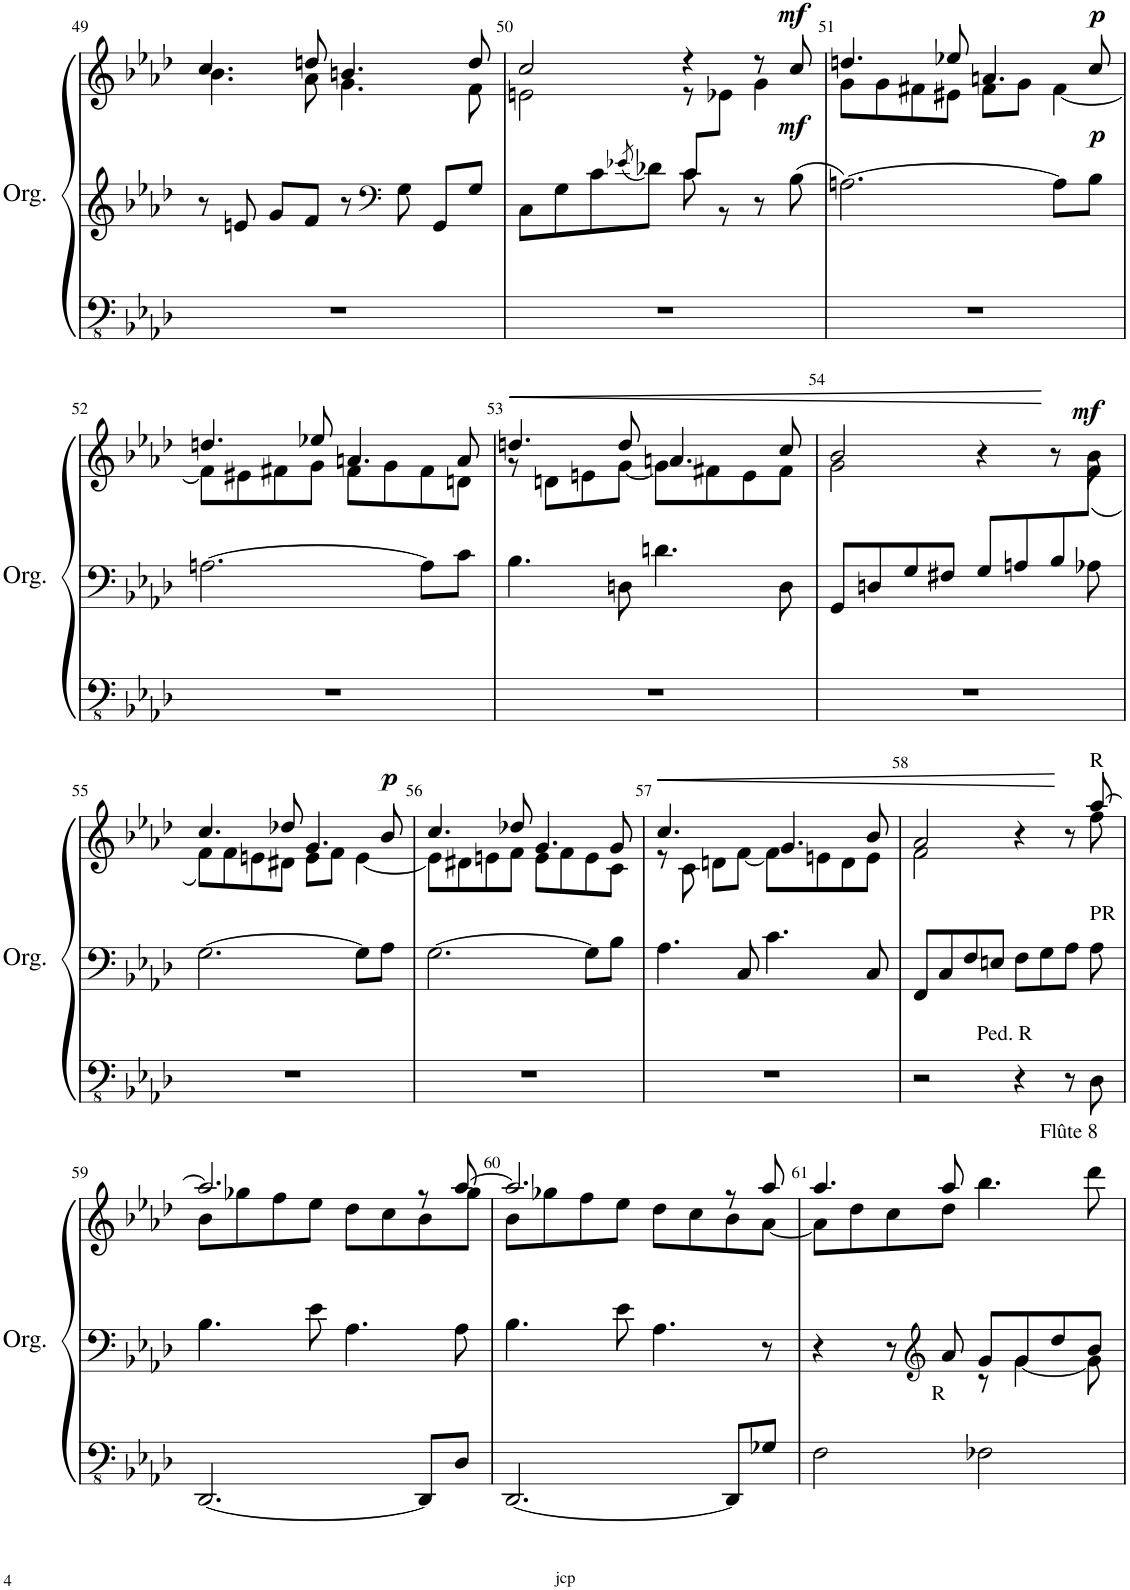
**kern	**kern	**kern	**dynam
*part1	*part1	*part1	*part1
*staff3	*staff2	*staff1	*staff1/2/3
*I"Orgue à tuyaux	*	*	*
*I'Org.	*	*	*
!!LO:PB:g=z
*clefFv4	*clefG2	*clefG2	*
*k[b-e-a-d-]	*k[b-e-a-d-]	*k[b-e-a-d-]	*
*M4/4	*M4/4	*M4/4	*
*met(c)	*met(c)	*met(c)	*
=49	=49	=49	=49
*	*	*^	*
1r	8r	4.cc/	4.b-\	.
.	8en/	.	.	.
.	8g/L	.	.	.
.	8f/J	8ddn/	8a-\	.
.	8r	4.bn/	4.g\	.
*	*clefF4	*	*	*
.	8G\	.	.	.
.	8GG/L	.	.	.
.	8G/J	8dd/	8f\	.
=50	=50	=50	=50	=50
*	*^	*	*^	*
1r	8C\L	2ryy	2cc/	2en\	8ryy	.
*	*	*	*	*v	*v	*
.	8G\	.	.	.	.
.	8c\	.	.	.	.
.	8qe-X/	.	.	.	.
.	8d-X\J	.	.	.	.
.	8c/L	8c\	4r	8r	.
*	*	*	*	*^	*
.	8ryy	8r	.	8ryy	8e-X\J	.
.	8r	4ryy	8r	4g\	4ryy	.
!	!	!	!	!	!	!LO:DY:b
!	!	!	!	!	!	!LO:DY:n=1:a
.	8B-\	.	8cc/	.	.	mf mf
*	*v	*v	*	*	*	*
*	*	*	*v	*v	*
=51	=51	=51	=51	=51
1r	[2.An\	4.ddn/	8g\L	.
.	.	.	8g\	.
.	.	.	8f#X\	.
.	.	8ee-X/	8e#X\J	.
.	.	4.an/	8f#\L	.
.	.	.	8g\J	.
.	8A\L]	.	[4f#\	.
!	!	!	!	!LO:DY:b
!	!	!	!	!LO:DY:n=1:a
.	8B-\J	8cc/	.	p p
!!LO:LB:g=z	!!
=52	=52	=52	=52	=52
1r	[2.An\	4.ddn/	8f#\L]	.
.	.	.	8e#X\	.
.	.	.	8f#X\	.
.	.	8ee-X/	8g\J	.
.	.	4.an/	8f#\L	.
.	.	.	8g\	.
.	8A\L]	.	8f#\	.
.	8c\J	8a/	8dn\J	.
=53	=53	=53	=53	=53
!	!	!	!	!LO:HP:b
1r	4.B-\	4.ddn/	8r	<
.	.	.	8dn\L	.
.	.	.	8en\	.
.	8Dn\	8dd/	[8g\J	.
.	4.dn\	4.an/	8g\L]	.
.	.	.	8f#X\	.
.	.	.	8e\	.
.	8D\	8cc/	8f#\J	.
=54	=54	=54	=54	=54
*	*^	*	*^	*
1r	8GG/L	2..ryy	2b-/	2g\	2..ryy	.
.	8Dn/	.	.	.	.	.
.	8G/	.	.	.	.	.
.	8F#X/J	.	.	.	.	.
.	8G/L	.	4r	2ryy	.	.
.	8An/	.	.	.	.	.
.	8B-/	.	8r	.	.	[
!	!	!	!	!	!	!LO:DY:a
.	8ryy	8A-X\	8b-\	.	(<8f\J	mf
*	*v	*v	*	*	*	*
*	*	*	*v	*v	*
!!LO:LB:g=z
=55	=55	=55	=55	=55
1r	[2.G\	4.cc/	8f\L)	.
.	.	.	8f\	.
.	.	.	8en\	.
.	.	8dd-X/	8d#X\J	.
.	.	4.g/	8e\L	.
.	.	.	8f\J	.
.	8G\L]	.	[4e\	.
!	!	!	!	!LO:DY:a
.	8A-\J	8b-/	.	p
=56	=56	=56	=56	=56
1r	[2.G\	4.cc/	8e\L]	.
.	.	.	8d#X\	.
.	.	.	8en\	.
.	.	8dd-X/	8f\J	.
.	.	4.g/	8e\L	.
.	.	.	8f\	.
.	8G\L]	.	8e\	.
.	8B-\J	8g/	8c\J	.
=57	=57	=57	=57	=57
!	!	!	!	!LO:HP:b
1r	4.A-\	4.cc/	8r	<
.	.	.	8c\	.
.	.	.	8dn\L	.
.	8C/	8ryy	[8f\J	.
.	4.c\	4.g/	8f\L]	.
.	.	.	8en\	.
.	.	.	8d\	.
.	8C/	8b-/	8e\J	.
=58	=58	=58	=58	=58
!LO:TX:a:t=Ped. R	!	!	!	!
2r	8FF/L	2a-/	2f\	.
.	8C/	.	.	.
.	8F/	.	.	.
.	8En/J	.	.	.
4r	8F\L	4r	4.ryy	.
.	8G\	.	.	.
8r	8A-\J	8r	.	[
!	!	!LO:TX:a:t=R	!	!
!	!LO:TX:a:t=PR	!	!	!
!LO:TX:b:t=Flûte 8	!	!	!	!
8DD-\	8A-\	[8aa-/	8ff\	.
!!LO:LB:g=z	!!
=59	=59	=59	=59	=59
[2.DDD-/	4.B-\	2.aa-/]	8b-\L	.
.	.	.	8gg-X\	.
.	.	.	8ff\	.
.	8e-\	.	8ee-\J	.
.	4.A-\	.	8dd-\L	.
.	.	.	8cc\	.
8DDD-/L]	.	8r	8b-\	.
8DD-/J	8A-\	[8aa-/	8gg-\J	.
=60	=60	=60	=60	=60
[2.DDD-/	4.B-\	2.aa-/]	8b-\L	.
.	.	.	8gg-X\	.
.	.	.	8ff\	.
.	8e-\	.	8ee-\J	.
.	4.A-\	.	8dd-\L	.
.	.	.	8cc\	.
8DDD-/L]	.	8r	8b-\	.
8GG-X/J	8r	8aa-/	[8a-\J	.
=61	=61	=61	=61	=61
*	*^	*	*	*
2FF\	4r	2ryy	4.aa-/	8a-\L]	.
.	.	.	.	8dd-\	.
.	8r	.	.	8cc\	.
*	*clefG2	*	*	*	*
!	!LO:TX:b:t=R	!	!	!	!
.	8a-/	.	8aa-/	8dd-\J	.
2FF-X\	8g/L	8r	4.bb-\	2ryy	.
.	8g/	[4g\	.	.	.
.	8dd-/	.	.	.	.
.	8b-/J	8g\]	8ddd-\	.	.
*	*v	*v	*	*	*
*	*	*v	*v	*
=	=	=	=
*-	*-	*-	*-
